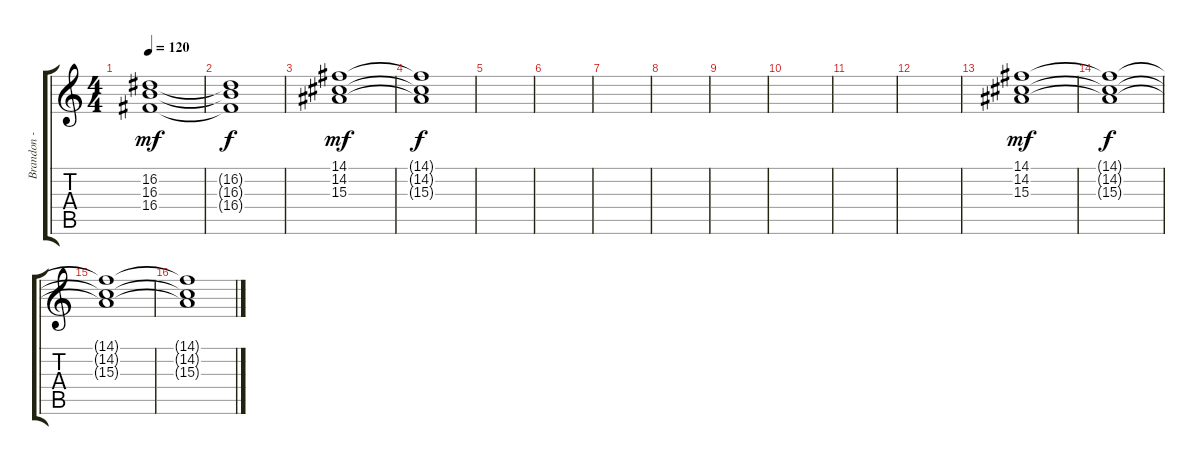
\track ("Brandon - Organ" "Brandon - ") {instrument drawbarorgan}
\staff {score tabs}
\tuning (E4 B3 G3 D3 A2 E2) {hide}
\ts (4 4)
\tempo 120
\clef g2
\ks c
(16.2 16.3 16.4).1{dy mf} |
(16.2{t} 16.3{t} 16.4{t}).1{dy f} |
(14.1 14.2 15.3).1{dy mf} |
(14.1{t} 14.2{t} 15.3{t}).1{dy f} |
|
|
|
|
|
|
|
|
(14.1 14.2 15.3).1{dy mf} |
(14.1{t} 14.2{t} 15.3{t}).1{dy f} |
(14.1{t} 14.2{t} 15.3{t}).1 |
(14.1{t} 14.2{t} 15.3{t}).1
